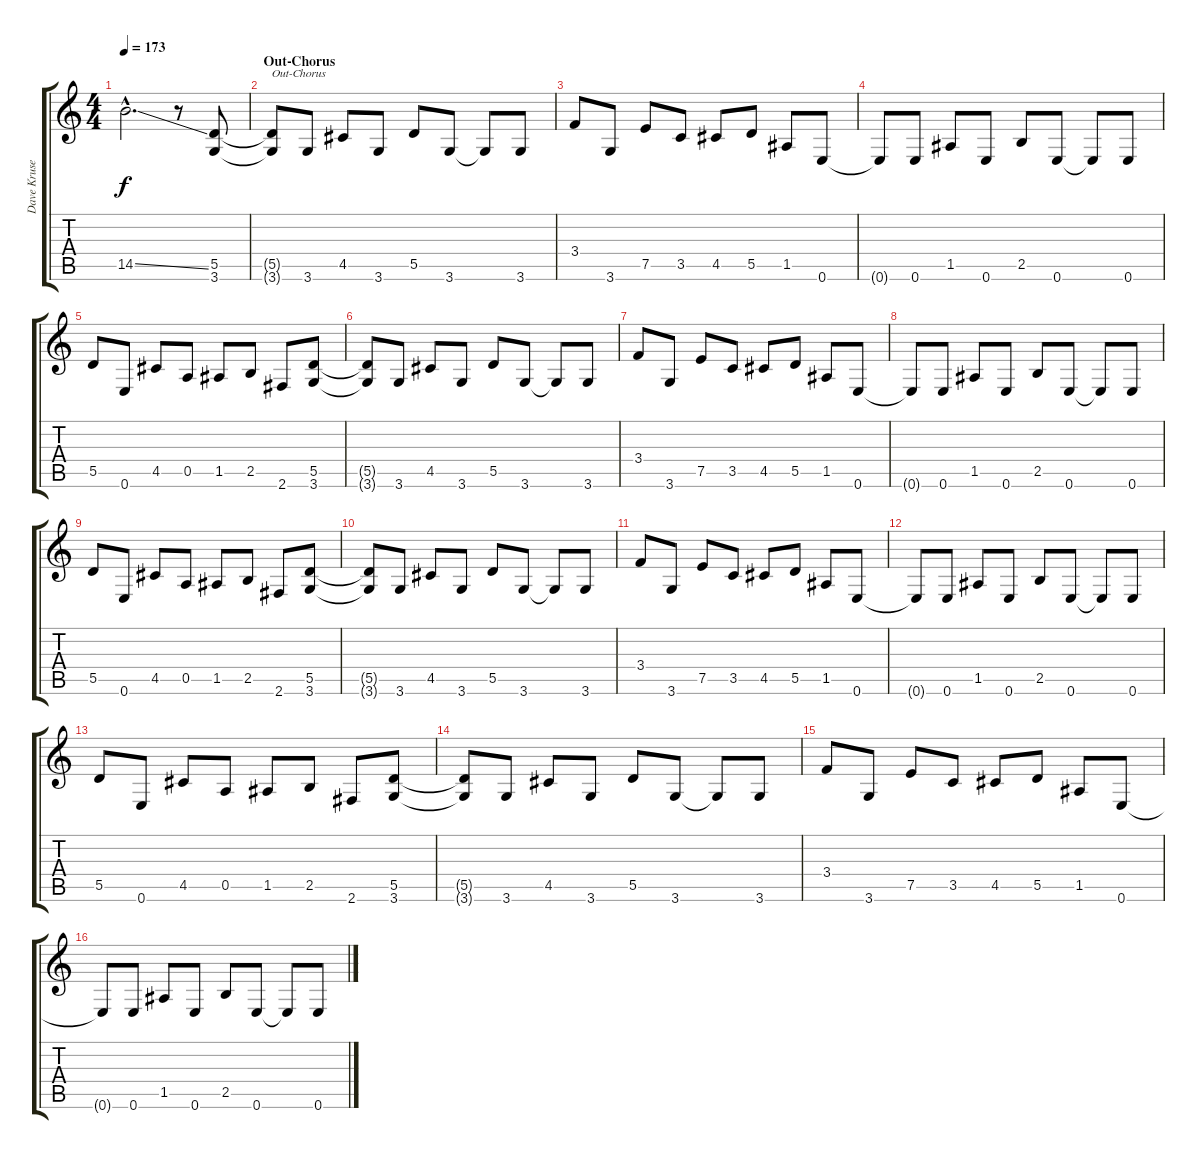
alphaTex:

\track ("Dave Krusen" "Dave Kruse") {instrument distortionguitar}
\staff {score tabs}
\tuning (E4 B3 G3 D3 A2 E2) {hide}
\ts (4 4)
\tempo 173
\clef g2
\ks c
14.5{ss hac}.2{d dy f} r.8 (5.5 3.6).8 |
\section ("" "Out-Chorus")
(5.5{t} 3.6{t}).8{txt "Out-Chorus"} 3.6.8 4.5.8 3.6.8 5.5.8 3.6.8 3.6{t}.8 3.6.8 |
3.4.8 3.6.8 7.5.8 3.5.8 4.5.8 5.5.8 1.5.8 0.6.8 |
0.6{t}.8 0.6.8 1.5.8 0.6.8 2.5.8 0.6.8 0.6{t}.8 0.6.8 |
5.5.8 0.6.8 4.5.8 0.5.8 1.5.8 2.5.8 2.6.8 (5.5 3.6).8 |
(5.5{t} 3.6{t}).8 3.6.8 4.5.8 3.6.8 5.5.8 3.6.8 3.6{t}.8 3.6.8 |
3.4.8 3.6.8 7.5.8 3.5.8 4.5.8 5.5.8 1.5.8 0.6.8 |
0.6{t}.8 0.6.8 1.5.8 0.6.8 2.5.8 0.6.8 0.6{t}.8 0.6.8 |
5.5.8 0.6.8 4.5.8 0.5.8 1.5.8 2.5.8 2.6.8 (5.5 3.6).8 |
(5.5{t} 3.6{t}).8 3.6.8 4.5.8 3.6.8 5.5.8 3.6.8 3.6{t}.8 3.6.8 |
3.4.8 3.6.8 7.5.8 3.5.8 4.5.8 5.5.8 1.5.8 0.6.8 |
0.6{t}.8 0.6.8 1.5.8 0.6.8 2.5.8 0.6.8 0.6{t}.8 0.6.8 |
5.5.8 0.6.8 4.5.8 0.5.8 1.5.8 2.5.8 2.6.8 (5.5 3.6).8 |
(5.5{t} 3.6{t}).8 3.6.8 4.5.8 3.6.8 5.5.8 3.6.8 3.6{t}.8 3.6.8 |
3.4.8 3.6.8 7.5.8 3.5.8 4.5.8 5.5.8 1.5.8 0.6.8 |
0.6{t}.8 0.6.8 1.5.8 0.6.8 2.5.8 0.6.8 0.6{t}.8 0.6.8
